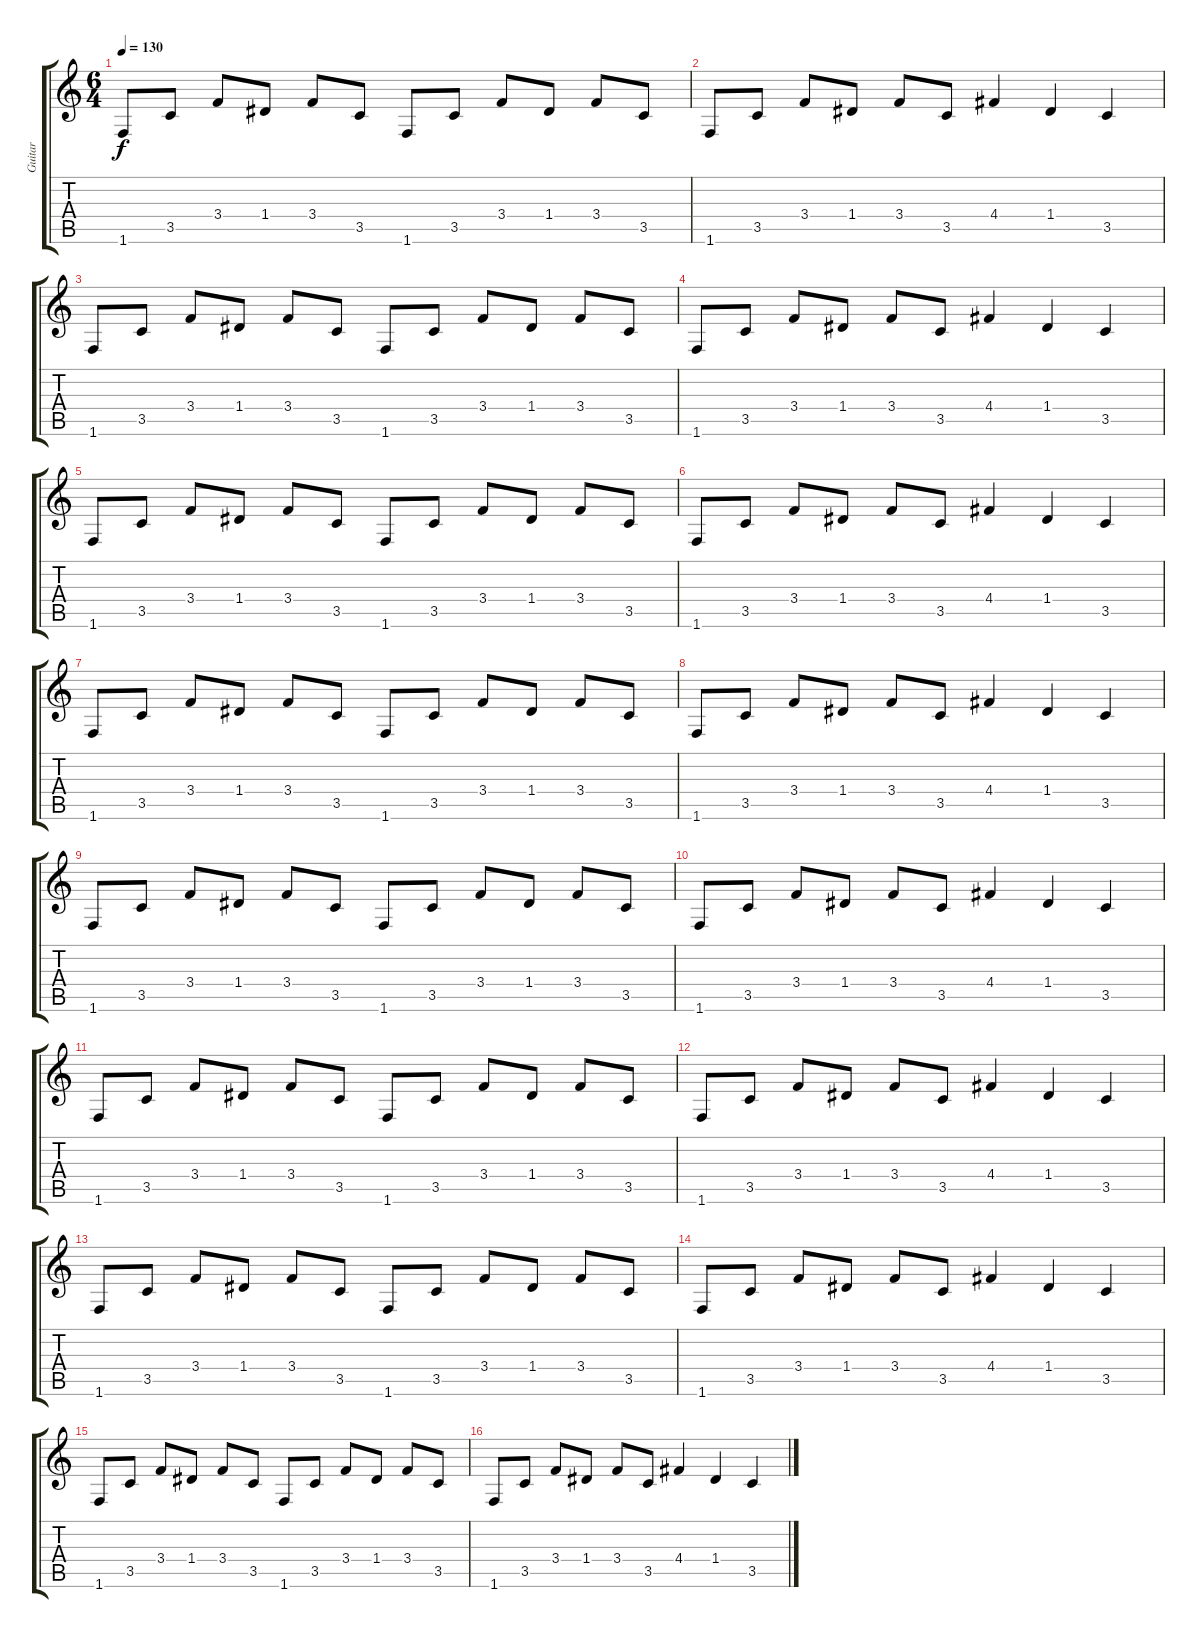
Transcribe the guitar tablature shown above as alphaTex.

\track ("Guitar" "Guitar") {instrument acousticguitarnylon}
\staff {score tabs}
\tuning (E4 B3 G3 D3 A2 E2) {hide}
\ts (6 4)
\tempo 130
\clef g2
\ks c
1.6.8{dy f} 3.5.8 3.4.8 1.4.8 3.4.8 3.5.8 1.6.8 3.5.8 3.4.8 1.4.8 3.4.8 3.5.8 |
1.6.8 3.5.8 3.4.8 1.4.8 3.4.8 3.5.8 4.4.4 1.4.4 3.5.4 |
1.6.8 3.5.8 3.4.8 1.4.8 3.4.8 3.5.8 1.6.8 3.5.8 3.4.8 1.4.8 3.4.8 3.5.8 |
1.6.8 3.5.8 3.4.8 1.4.8 3.4.8 3.5.8 4.4.4 1.4.4 3.5.4 |
1.6.8 3.5.8 3.4.8 1.4.8 3.4.8 3.5.8 1.6.8 3.5.8 3.4.8 1.4.8 3.4.8 3.5.8 |
1.6.8 3.5.8 3.4.8 1.4.8 3.4.8 3.5.8 4.4.4 1.4.4 3.5.4 |
1.6.8 3.5.8 3.4.8 1.4.8 3.4.8 3.5.8 1.6.8 3.5.8 3.4.8 1.4.8 3.4.8 3.5.8 |
1.6.8 3.5.8 3.4.8 1.4.8 3.4.8 3.5.8 4.4.4 1.4.4 3.5.4 |
1.6.8 3.5.8 3.4.8 1.4.8 3.4.8 3.5.8 1.6.8 3.5.8 3.4.8 1.4.8 3.4.8 3.5.8 |
1.6.8 3.5.8 3.4.8 1.4.8 3.4.8 3.5.8 4.4.4 1.4.4 3.5.4 |
1.6.8 3.5.8 3.4.8 1.4.8 3.4.8 3.5.8 1.6.8 3.5.8 3.4.8 1.4.8 3.4.8 3.5.8 |
1.6.8 3.5.8 3.4.8 1.4.8 3.4.8 3.5.8 4.4.4 1.4.4 3.5.4 |
1.6.8 3.5.8 3.4.8 1.4.8 3.4.8 3.5.8 1.6.8 3.5.8 3.4.8 1.4.8 3.4.8 3.5.8 |
1.6.8 3.5.8 3.4.8 1.4.8 3.4.8 3.5.8 4.4.4 1.4.4 3.5.4 |
1.6.8 3.5.8 3.4.8 1.4.8 3.4.8 3.5.8 1.6.8 3.5.8 3.4.8 1.4.8 3.4.8 3.5.8 |
1.6.8 3.5.8 3.4.8 1.4.8 3.4.8 3.5.8 4.4.4 1.4.4 3.5.4
